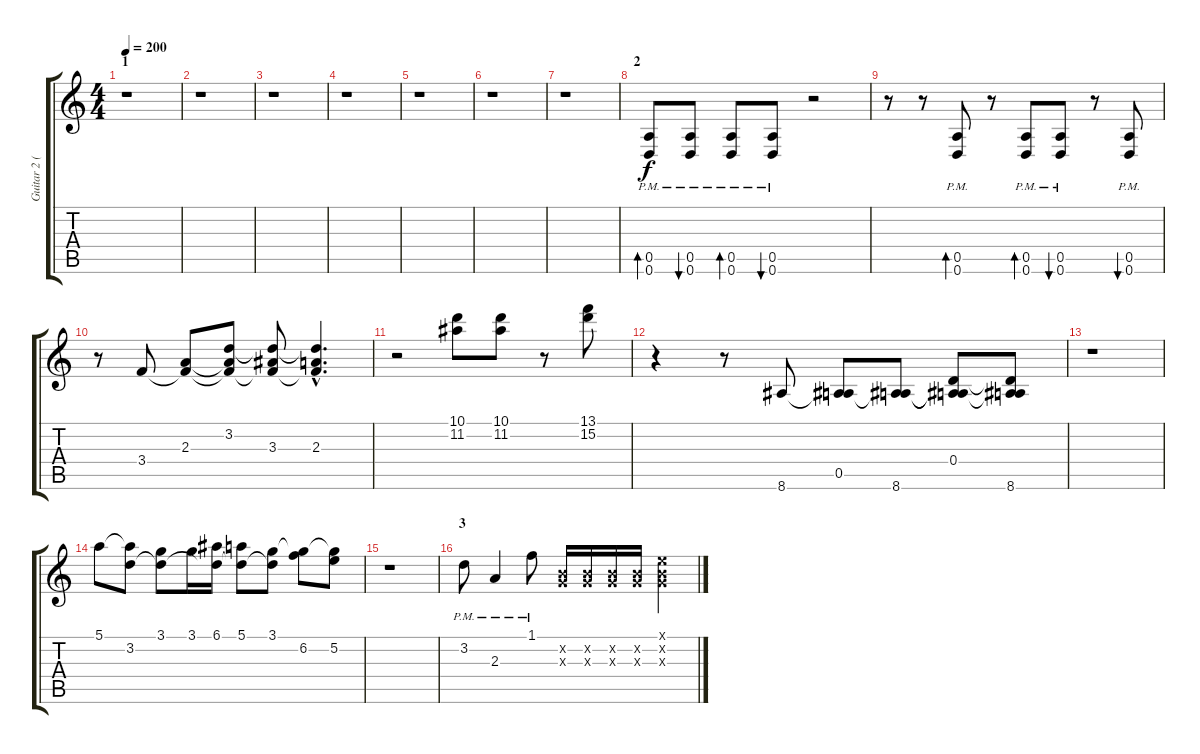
\track ("Guitar 2 (Clean)" "Guitar 2 (") {instrument electricguitarmuted}
\staff {score tabs}
\tuning (E4 B3 G3 D3 A2 D2) {hide}
\ts (4 4)
\section ("" "1")
\tempo 200
\clef g2
\ks c
r.1{dy f instrument electricguitarmuted} |
r.1 |
r.1 |
r.1 |
r.1 |
r.1 |
r.1 |
\section ("" "2")
(0.5{pm} 0.6{pm}).8{bd 60} (0.5{pm} 0.6{pm}).8{bu 60} (0.5{pm} 0.6{pm}).8{bd 60} (0.5{pm} 0.6{pm}).8{bu 60} r.2 |
r.8 r.8 (0.5{pm} 0.6{pm}).8{bd 60} r.8 (0.5{pm} 0.6{pm}).8{bd 60} (0.5{pm} 0.6{pm}).8{bu 60} r.8 (0.5{pm} 0.6{pm}).8{bu 60} |
r.8 3.4.8 (2.3 3.4{t}).8 (3.2 2.3{t} 3.4{t}).8 (3.2{t} 3.3 3.4{t}).8 (3.2{hac t} 2.3{hac} 3.4{hac t}).4{d} |
r.2 (10.1 11.2).8 (10.1 11.2).8 r.8 (13.1 15.2).8 |
r.4 r.8 8.6.8 (0.5 8.6{t}).8 (0.5{t} 8.6).8 (0.4 0.5{t} 8.6{t}).8 (0.4{t} 0.5{t} 8.6).8 |
r.1 |
5.1.8 (5.1{t} 3.2).8 (3.1 3.2{t}).8 3.1.16 (6.1 3.2{t}).16 (5.1 3.2{t}).8 (3.1 3.2{t}).8 (3.1{t} 6.2).8 (3.1{t} 5.2).8 |
r.1 |
\section ("" "3")
3.2{pm}.8 2.3{pm}.4 1.1{pm}.8 (0.2{x} 0.3{x}).16 (0.2{x} 0.3{x}).16 (0.2{x} 0.3{x}).16 (0.2{x} 0.3{x}).16 (0.1{x} 0.2{x} 0.3{x}).4
